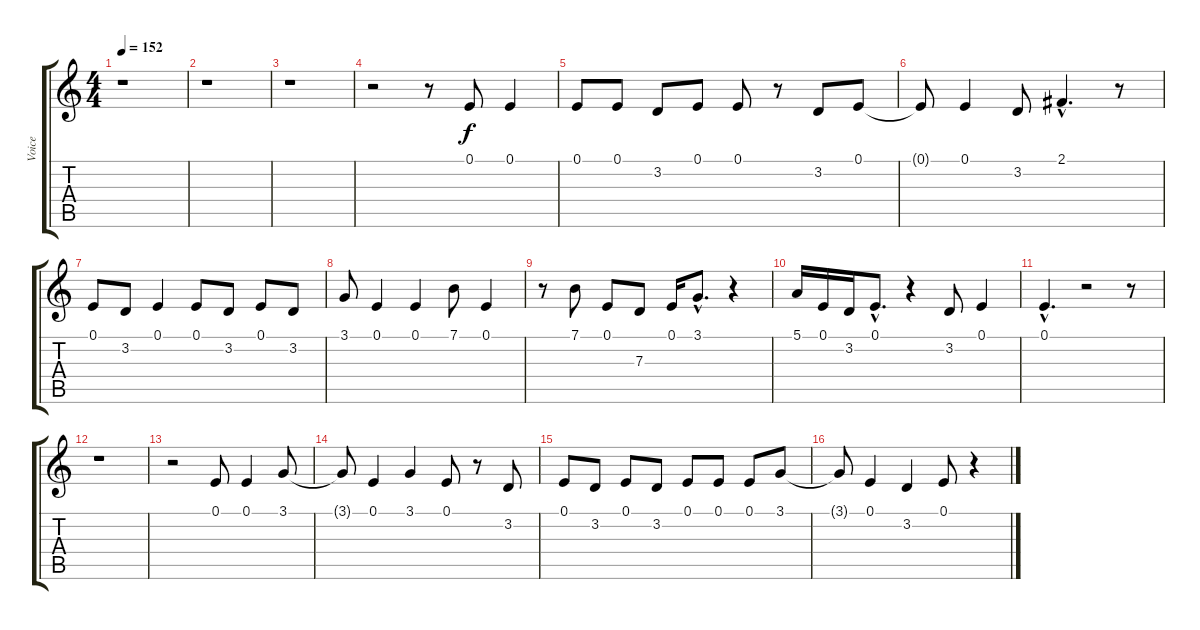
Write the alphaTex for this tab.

\track ("Voice" "Voice") {instrument trumpet}
\staff {score tabs}
\tuning (E4 B3 G3 D3 A2 E2) {hide}
\ts (4 4)
\tempo 152
\clef g2
\ks c
r.1{dy f} |
r.1 |
r.1 |
r.2 r.8 0.1.8 0.1.4 |
0.1.8 0.1.8 3.2.8 0.1.8 0.1.8 r.8 3.2.8 0.1.8 |
0.1{t}.8 0.1.4 3.2.8 2.1{hac}.4{d} r.8 |
0.1.8 3.2.8 0.1.4 0.1.8 3.2.8 0.1.8 3.2.8 |
3.1.8 0.1.4 0.1.4 7.1.8 0.1.4 |
r.8 7.1.8 0.1.8 7.3.8 0.1.16 3.1{hac}.8{d} r.4 |
5.1.16 0.1.16 3.2.16 0.1{hac}.8{d} r.4 3.2.8 0.1.4 |
0.1{hac}.4{d} r.2 r.8 |
r.1 |
r.2 0.1.8 0.1.4 3.1.8 |
3.1{t}.8 0.1.4 3.1.4 0.1.8 r.8 3.2.8 |
0.1.8 3.2.8 0.1.8 3.2.8 0.1.8 0.1.8 0.1.8 3.1.8 |
3.1{t}.8 0.1.4 3.2.4 0.1.8 r.4
